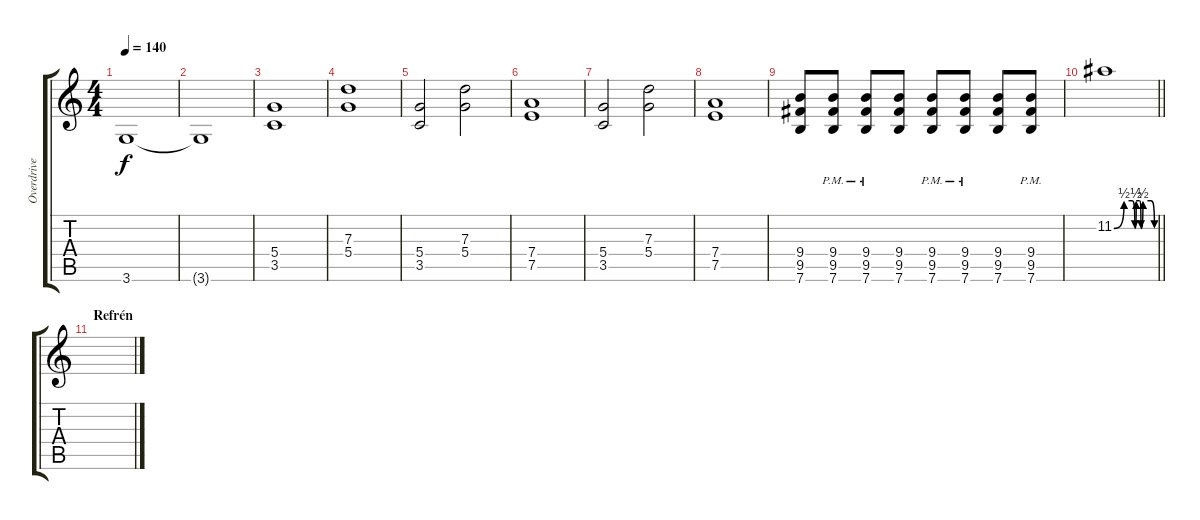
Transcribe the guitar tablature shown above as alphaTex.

\track ("Overdrive" "Overdrive") {instrument overdrivenguitar}
\staff {score tabs}
\tuning (E4 B3 G3 D3 A2 E2) {hide}
\ts (4 4)
\tempo 140
\clef g2
\ks c
3.6.1{dy f} |
3.6{t}.1 |
(5.4 3.5).1 |
(7.3 5.4).1 |
(5.4 3.5).2 (7.3 5.4).2 |
(7.4 7.5).1 |
(5.4 3.5).2 (7.3 5.4).2 |
(7.4 7.5).1 |
(9.4 9.5 7.6).8 (9.4{pm} 9.5{pm} 7.6{pm}).8 (9.4{pm} 9.5{pm} 7.6{pm}).8 (9.4 9.5 7.6).8 (9.4{pm} 9.5{pm} 7.6{pm}).8 (9.4{pm} 9.5{pm} 7.6{pm}).8 (9.4 9.5 7.6).8 (9.4{pm} 9.5{pm} 7.6{pm}).8 |
\barLineRight lightlight
11.2{be (custom 0 0 15 2 27 2 31 0 33 2 38 2 40 0 43 2 55 2 60 0)}.1 |
\section ("" "Refrén")
